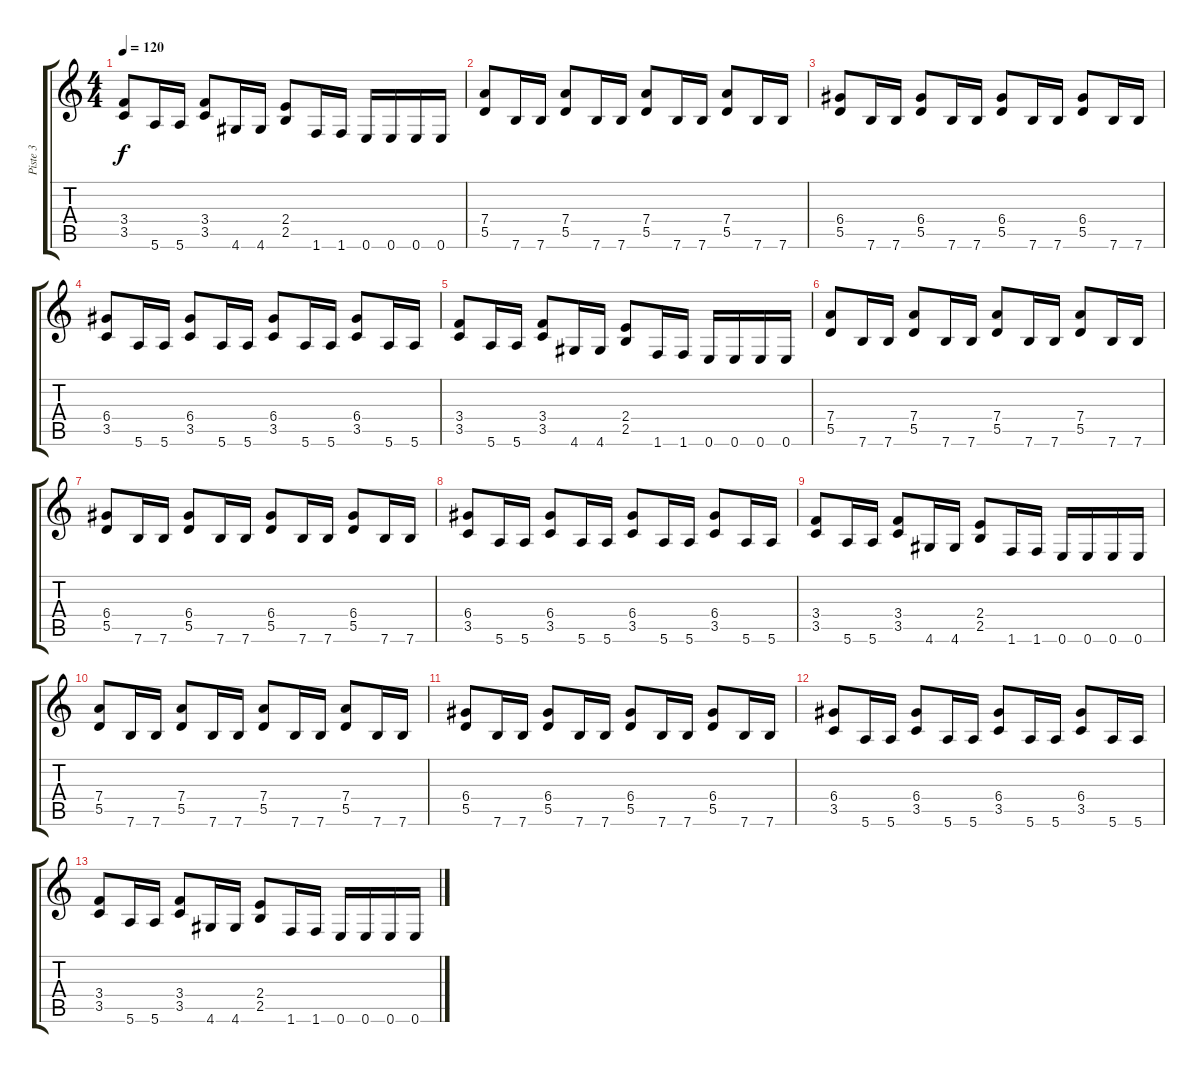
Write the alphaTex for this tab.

\track ("Piste 3" "Piste 3") {instrument distortionguitar}
\staff {score tabs}
\tuning (E4 B3 G3 D3 A2 E2) {hide}
\ts (4 4)
\tempo 120
\clef g2
\ks c
(3.4 3.5).8{dy f} 5.6.16 5.6.16 (3.4 3.5).8 4.6.16 4.6.16 (2.4 2.5).8 1.6.16 1.6.16 0.6.16 0.6.16 0.6.16 0.6.16 |
(7.4 5.5).8 7.6.16 7.6.16 (7.4 5.5).8 7.6.16 7.6.16 (7.4 5.5).8 7.6.16 7.6.16 (7.4 5.5).8 7.6.16 7.6.16 |
(6.4 5.5).8 7.6.16 7.6.16 (6.4 5.5).8 7.6.16 7.6.16 (6.4 5.5).8 7.6.16 7.6.16 (6.4 5.5).8 7.6.16 7.6.16 |
(6.4 3.5).8 5.6.16 5.6.16 (6.4 3.5).8 5.6.16 5.6.16 (6.4 3.5).8 5.6.16 5.6.16 (6.4 3.5).8 5.6.16 5.6.16 |
(3.4 3.5).8 5.6.16 5.6.16 (3.4 3.5).8 4.6.16 4.6.16 (2.4 2.5).8 1.6.16 1.6.16 0.6.16 0.6.16 0.6.16 0.6.16 |
(7.4 5.5).8 7.6.16 7.6.16 (7.4 5.5).8 7.6.16 7.6.16 (7.4 5.5).8 7.6.16 7.6.16 (7.4 5.5).8 7.6.16 7.6.16 |
(6.4 5.5).8 7.6.16 7.6.16 (6.4 5.5).8 7.6.16 7.6.16 (6.4 5.5).8 7.6.16 7.6.16 (6.4 5.5).8 7.6.16 7.6.16 |
(6.4 3.5).8 5.6.16 5.6.16 (6.4 3.5).8 5.6.16 5.6.16 (6.4 3.5).8 5.6.16 5.6.16 (6.4 3.5).8 5.6.16 5.6.16 |
(3.4 3.5).8 5.6.16 5.6.16 (3.4 3.5).8 4.6.16 4.6.16 (2.4 2.5).8 1.6.16 1.6.16 0.6.16 0.6.16 0.6.16 0.6.16 |
(7.4 5.5).8 7.6.16 7.6.16 (7.4 5.5).8 7.6.16 7.6.16 (7.4 5.5).8 7.6.16 7.6.16 (7.4 5.5).8 7.6.16 7.6.16 |
(6.4 5.5).8 7.6.16 7.6.16 (6.4 5.5).8 7.6.16 7.6.16 (6.4 5.5).8 7.6.16 7.6.16 (6.4 5.5).8 7.6.16 7.6.16 |
(6.4 3.5).8 5.6.16 5.6.16 (6.4 3.5).8 5.6.16 5.6.16 (6.4 3.5).8 5.6.16 5.6.16 (6.4 3.5).8 5.6.16 5.6.16 |
(3.4 3.5).8 5.6.16 5.6.16 (3.4 3.5).8 4.6.16 4.6.16 (2.4 2.5).8 1.6.16 1.6.16 0.6.16 0.6.16 0.6.16 0.6.16
